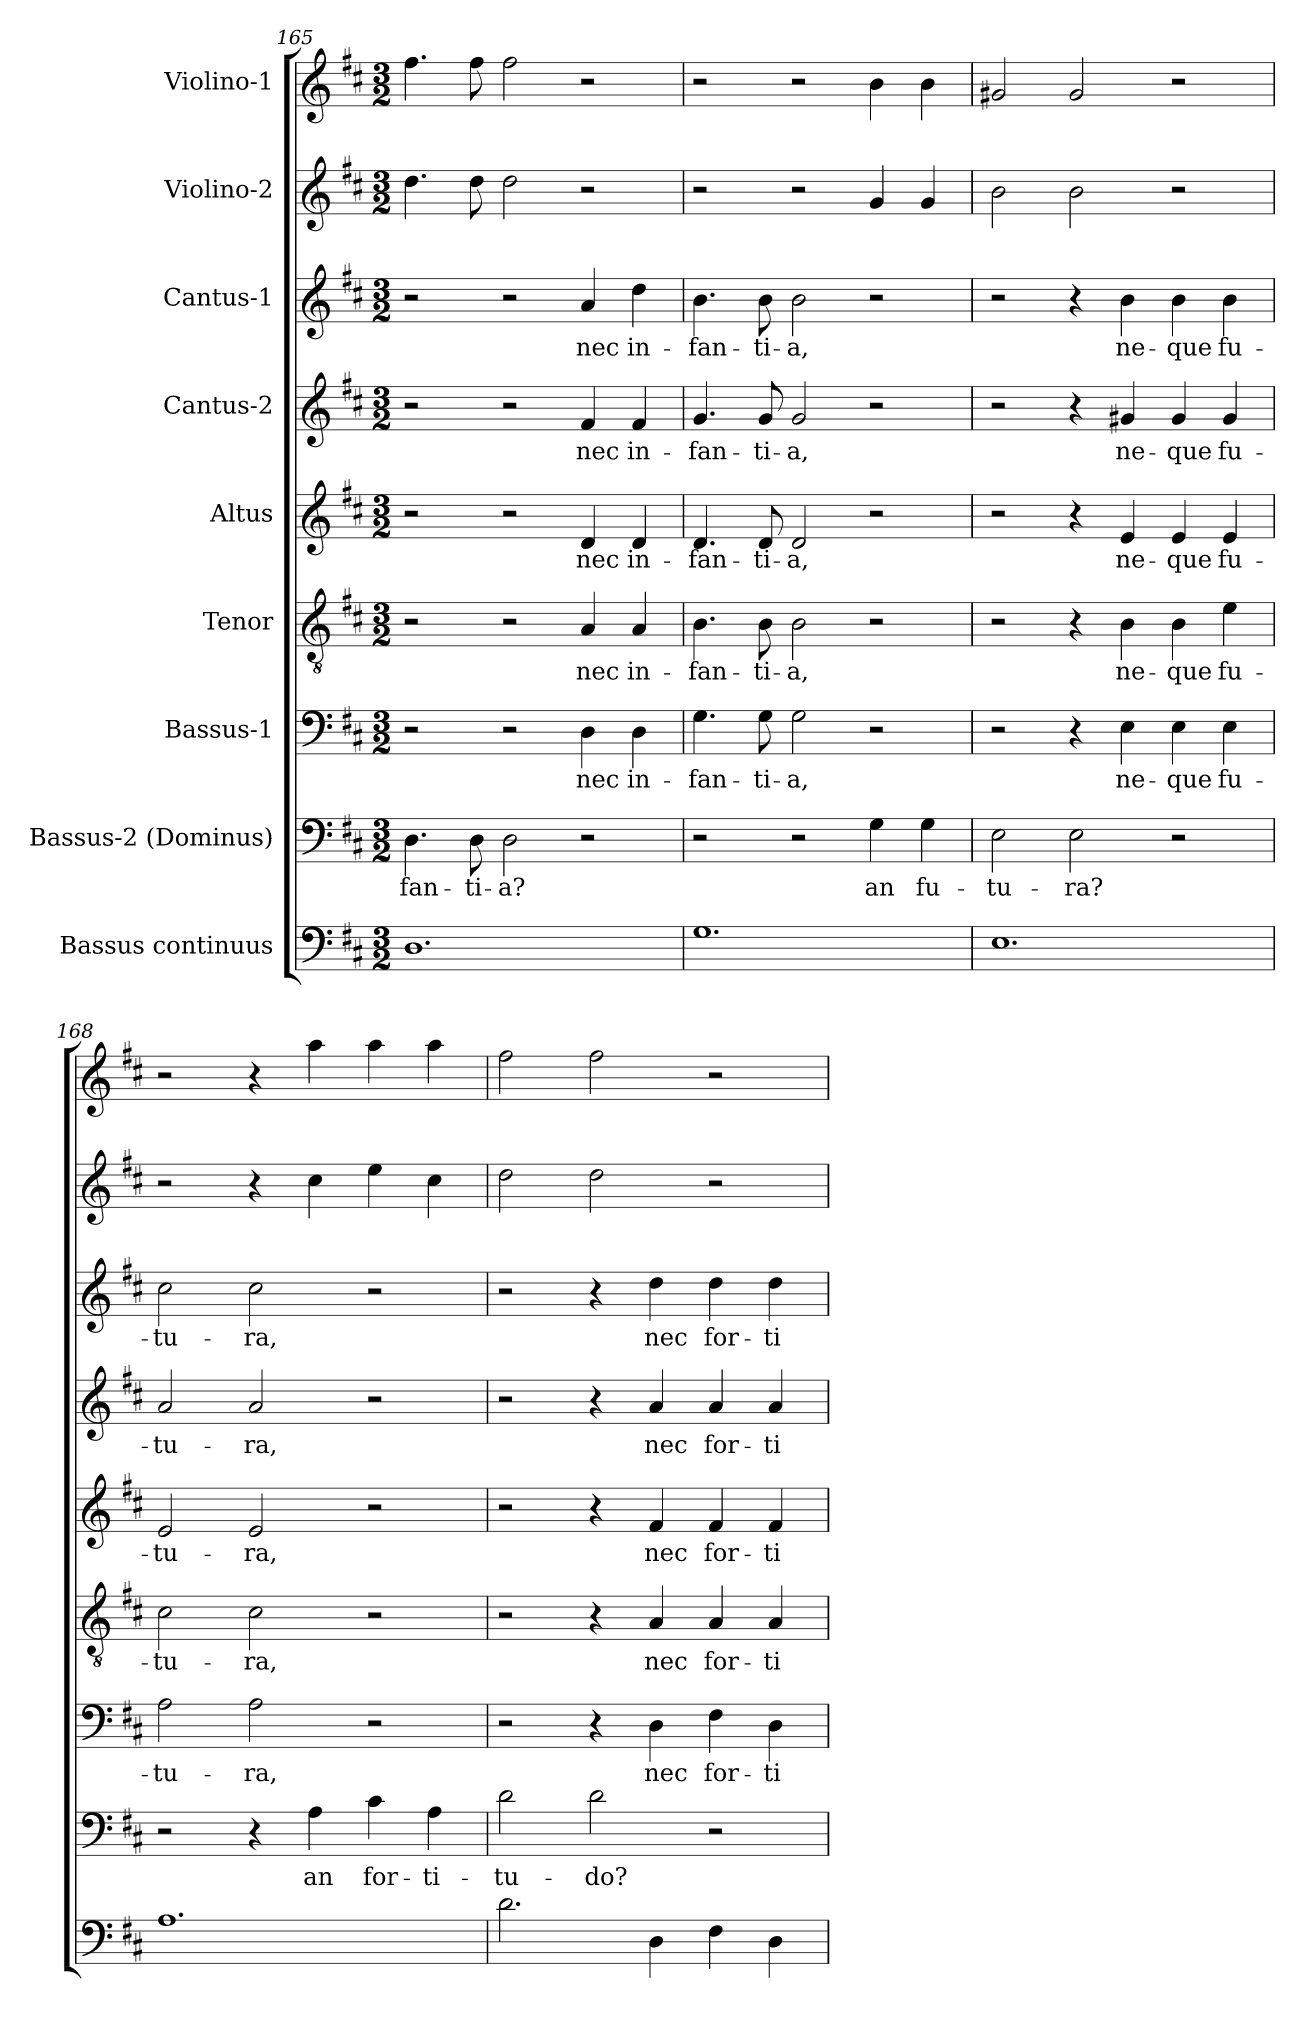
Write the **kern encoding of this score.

**kern	**kern	**text	**kern	**text	**kern	**text	**kern	**text	**kern	**text	**kern	**text	**kern	**kern
*part9	*part8	*part8	*part7	*part7	*part6	*part6	*part5	*part5	*part4	*part4	*part3	*part3	*part2	*part1
*staff9	*staff8	*staff8	*staff7	*staff7	*staff6	*staff6	*staff5	*staff5	*staff4	*staff4	*staff3	*staff3	*staff2	*staff1
*I"Bassus continuus	*I"Bassus-2 (Dominus)	*	*I"Bassus-1	*	*I"Tenor	*	*I"Altus	*	*I"Cantus-2	*	*I"Cantus-1	*	*I"Violino-2	*I"Violino-1
*clefF4	*clefF4	*	*clefF4	*	*clefGv2	*	*clefG2	*	*clefG2	*	*clefG2	*	*clefG2	*clefG2
*k[f#c#]	*k[f#c#]	*	*k[f#c#]	*	*k[f#c#]	*	*k[f#c#]	*	*k[f#c#]	*	*k[f#c#]	*	*k[f#c#]	*k[f#c#]
*D:	*D:	*	*D:	*	*D:	*	*D:	*	*D:	*	*D:	*	*D:	*D:
*M3/2	*M3/2	*	*M3/2	*	*M3/2	*	*M3/2	*	*M3/2	*	*M3/2	*	*M3/2	*M3/2
=165	=165	=165	=165	=165	=165	=165	=165	=165	=165	=165	=165	=165	=165	=165
!	!	!LO:LY:b	!	!	!	!	!	!	!	!	!	!	!	!
1.D	4.D\	-fan-	2r	.	2r	.	2r	.	2r	.	2r	.	4.dd\	4.ff#\
!	!	!LO:LY:b	!	!	!	!	!	!	!	!	!	!	!	!
.	8D\	-ti-	.	.	.	.	.	.	.	.	.	.	8dd\	8ff#\
!	!	!LO:LY:b	!	!	!	!	!	!	!	!	!	!	!	!
.	2D\	-a?	2r	.	2r	.	2r	.	2r	.	2r	.	2dd\	2ff#\
!	!	!	!	!LO:LY:b	!	!LO:LY:b	!	!LO:LY:b	!	!LO:LY:b	!	!LO:LY:b	!	!
.	2r	.	4D\	nec	4A/	nec	4d/	nec	4f#/	nec	4a/	nec	2r	2r
!	!	!	!	!LO:LY:b	!	!LO:LY:b	!	!LO:LY:b	!	!LO:LY:b	!	!LO:LY:b	!	!
.	.	.	4D\	in-	4A/	in-	4d/	in-	4f#/	in-	4dd\	in-	.	.
=166	=166	=166	=166	=166	=166	=166	=166	=166	=166	=166	=166	=166	=166	=166
!	!	!	!	!LO:LY:b	!	!LO:LY:b	!	!LO:LY:b	!	!LO:LY:b	!	!LO:LY:b	!	!
1.G	2r	.	4.G\	-fan-	4.B\	-fan-	4.d/	-fan-	4.g/	-fan-	4.b\	-fan-	2r	2r
!	!	!	!	!LO:LY:b	!	!LO:LY:b	!	!LO:LY:b	!	!LO:LY:b	!	!LO:LY:b	!	!
.	.	.	8G\	-ti-	8B\	-ti-	8d/	-ti-	8g/	-ti-	8b\	-ti-	.	.
!	!	!	!	!LO:LY:b	!	!LO:LY:b	!	!LO:LY:b	!	!LO:LY:b	!	!LO:LY:b	!	!
.	2r	.	2G\	-a,	2B\	-a,	2d/	-a,	2g/	-a,	2b\	-a,	2r	2r
!	!	!LO:LY:b	!	!	!	!	!	!	!	!	!	!	!	!
.	4G\	an	2r	.	2r	.	2r	.	2r	.	2r	.	4g/	4b\
!	!	!LO:LY:b	!	!	!	!	!	!	!	!	!	!	!	!
.	4G\	fu-	.	.	.	.	.	.	.	.	.	.	4g/	4b\
=167	=167	=167	=167	=167	=167	=167	=167	=167	=167	=167	=167	=167	=167	=167
!	!	!LO:LY:b	!	!	!	!	!	!	!	!	!	!	!	!
1.E	2E\	-tu-	2r	.	2r	.	2r	.	2r	.	2r	.	2b\	2g#X/
!	!	!LO:LY:b	!	!	!	!	!	!	!	!	!	!	!	!
.	2E\	-ra?	4r	.	4r	.	4r	.	4r	.	4r	.	2b\	2g#/
!	!	!	!	!LO:LY:b	!	!LO:LY:b	!	!LO:LY:b	!	!LO:LY:b	!	!LO:LY:b	!	!
.	.	.	4E\	ne-	4B\	ne-	4e/	ne-	4g#X/	ne-	4b\	ne-	.	.
!	!	!	!	!LO:LY:b	!	!LO:LY:b	!	!LO:LY:b	!	!LO:LY:b	!	!LO:LY:b	!	!
.	2r	.	4E\	-que	4B\	-que	4e/	-que	4g#/	-que	4b\	-que	2r	2r
!	!	!	!	!LO:LY:b	!	!LO:LY:b	!	!LO:LY:b	!	!LO:LY:b	!	!LO:LY:b	!	!
.	.	.	4E\	fu-	4e\	fu-	4e/	fu-	4g#/	fu-	4b\	fu-	.	.
!!LO:PB:g=z
=168	=168	=168	=168	=168	=168	=168	=168	=168	=168	=168	=168	=168	=168	=168
!	!	!	!	!LO:LY:b	!	!LO:LY:b	!	!LO:LY:b	!	!LO:LY:b	!	!LO:LY:b	!	!
1.A	2r	.	2A\	-tu-	2c#\	-tu-	2e/	-tu-	2a/	-tu-	2cc#\	-tu-	2r	2r
!	!	!	!	!LO:LY:b	!	!LO:LY:b	!	!LO:LY:b	!	!LO:LY:b	!	!LO:LY:b	!	!
.	4r	.	2A\	-ra,	2c#\	-ra,	2e/	-ra,	2a/	-ra,	2cc#\	-ra,	4r	4r
!	!	!LO:LY:b	!	!	!	!	!	!	!	!	!	!	!	!
.	4A\	an	.	.	.	.	.	.	.	.	.	.	4cc#\	4aa\
!	!	!LO:LY:b	!	!	!	!	!	!	!	!	!	!	!	!
.	4c#\	for-	2r	.	2r	.	2r	.	2r	.	2r	.	4ee\	4aa\
!	!	!LO:LY:b	!	!	!	!	!	!	!	!	!	!	!	!
.	4A\	-ti-	.	.	.	.	.	.	.	.	.	.	4cc#\	4aa\
=169	=169	=169	=169	=169	=169	=169	=169	=169	=169	=169	=169	=169	=169	=169
!	!	!LO:LY:b	!	!	!	!	!	!	!	!	!	!	!	!
2.d\	2d\	-tu-	2r	.	2r	.	2r	.	2r	.	2r	.	2dd\	2ff#\
!	!	!LO:LY:b	!	!	!	!	!	!	!	!	!	!	!	!
.	2d\	-do?	4r	.	4r	.	4r	.	4r	.	4r	.	2dd\	2ff#\
!	!	!	!	!LO:LY:b	!	!LO:LY:b	!	!LO:LY:b	!	!LO:LY:b	!	!LO:LY:b	!	!
4D\	.	.	4D\	nec	4A/	nec	4f#/	nec	4a/	nec	4dd\	nec	.	.
!	!	!	!	!LO:LY:b	!	!LO:LY:b	!	!LO:LY:b	!	!LO:LY:b	!	!LO:LY:b	!	!
4F#\	2r	.	4F#\	for-	4A/	for-	4f#/	for-	4a/	for-	4dd\	for-	2r	2r
!	!	!	!	!LO:LY:b	!	!LO:LY:b	!	!LO:LY:b	!	!LO:LY:b	!	!LO:LY:b	!	!
4D\	.	.	4D\	-ti-	4A/	-ti-	4f#/	-ti-	4a/	-ti-	4dd\	-ti-	.	.
=	=	=	=	=	=	=	=	=	=	=	=	=	=	=
*-	*-	*-	*-	*-	*-	*-	*-	*-	*-	*-	*-	*-	*-	*-
